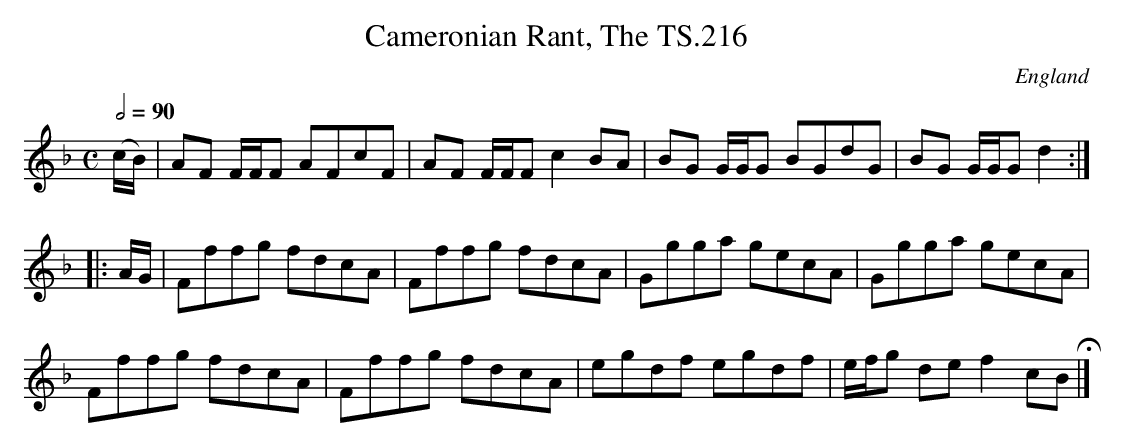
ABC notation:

X:1
T:Cameronian Rant, The TS.216
M:C
L:1/8
Q:1/2=90
O:England
K:F major
(c/B/)|AF F/F/F AFcF|AF F/F/Fc2BA|BG G/G/G BGdG|BG G/G/Gd2:|!
|:A/G/|Fffg fdcA|Fffg fdcA|Ggga gecA|Ggga gecA|!
Fffg fdcA|Fffg fdcA|egdf egdf|e/f/g def2 cBH|]
